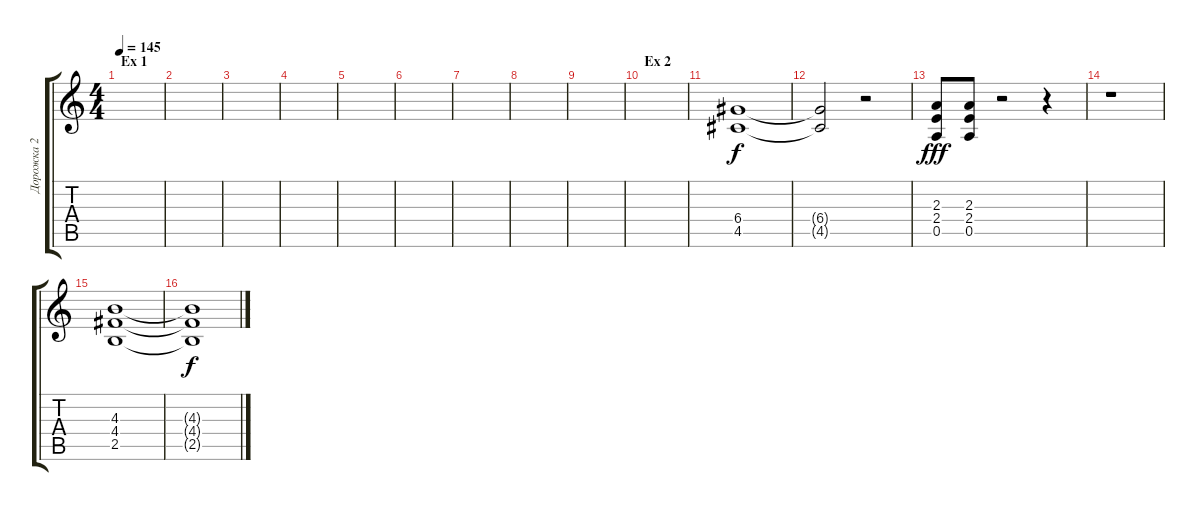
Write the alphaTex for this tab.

\track ("Дорожка 2" "Дорожка 2") {instrument distortionguitar}
\staff {score tabs}
\tuning (E4 B3 G3 D3 A2 E2) {hide}
\ts (4 4)
\section ("" "Ex 1")
\tempo 145
\clef g2
\ks c
|
|
|
|
|
|
|
|
|
\section ("" "Ex 2")
|
(6.4 4.5).1 |
(6.4{t} 4.5{t}).2{dy f} r.2 |
(2.3 2.4 0.5).8{dy fff} (2.3 2.4 0.5).8 r.2 r.4 |
r.1 |
(4.3 4.4 2.5).1 |
(4.3{t} 4.4{t} 2.5{t}).1{dy f}
